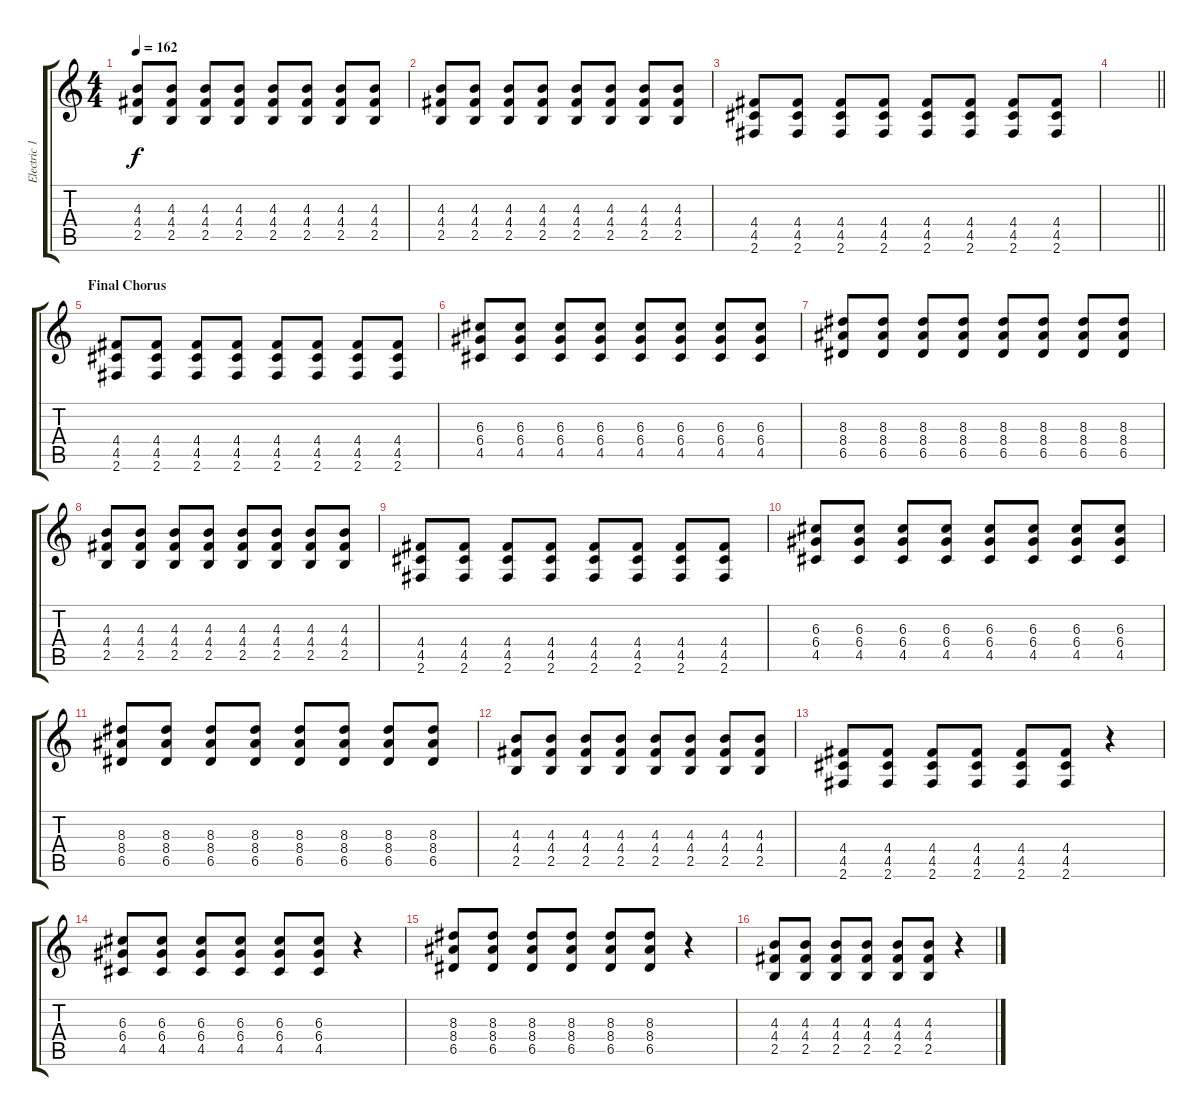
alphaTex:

\track ("Electric 1" "Electric 1") {instrument overdrivenguitar}
\staff {score tabs}
\tuning (E4 B3 G3 D3 A2 E2) {hide}
\ts (4 4)
\tempo 162
\clef g2
\ks c
(4.3 4.4 2.5).8{dy f} (4.3 4.4 2.5).8 (4.3 4.4 2.5).8 (4.3 4.4 2.5).8 (4.3 4.4 2.5).8 (4.3 4.4 2.5).8 (4.3 4.4 2.5).8 (4.3 4.4 2.5).8 |
(4.3 4.4 2.5).8 (4.3 4.4 2.5).8 (4.3 4.4 2.5).8 (4.3 4.4 2.5).8 (4.3 4.4 2.5).8 (4.3 4.4 2.5).8 (4.3 4.4 2.5).8 (4.3 4.4 2.5).8 |
(4.4 4.5 2.6).8 (4.4 4.5 2.6).8 (4.4 4.5 2.6).8 (4.4 4.5 2.6).8 (4.4 4.5 2.6).8 (4.4 4.5 2.6).8 (4.4 4.5 2.6).8 (4.4 4.5 2.6).8 |
\barLineRight lightlight
|
\section ("" "Final Chorus")
(4.4 4.5 2.6).8 (4.4 4.5 2.6).8 (4.4 4.5 2.6).8 (4.4 4.5 2.6).8 (4.4 4.5 2.6).8 (4.4 4.5 2.6).8 (4.4 4.5 2.6).8 (4.4 4.5 2.6).8 |
(6.3 6.4 4.5).8 (6.3 6.4 4.5).8 (6.3 6.4 4.5).8 (6.3 6.4 4.5).8 (6.3 6.4 4.5).8 (6.3 6.4 4.5).8 (6.3 6.4 4.5).8 (6.3 6.4 4.5).8 |
(8.3 8.4 6.5).8 (8.3 8.4 6.5).8 (8.3 8.4 6.5).8 (8.3 8.4 6.5).8 (8.3 8.4 6.5).8 (8.3 8.4 6.5).8 (8.3 8.4 6.5).8 (8.3 8.4 6.5).8 |
(4.3 4.4 2.5).8 (4.3 4.4 2.5).8 (4.3 4.4 2.5).8 (4.3 4.4 2.5).8 (4.3 4.4 2.5).8 (4.3 4.4 2.5).8 (4.3 4.4 2.5).8 (4.3 4.4 2.5).8 |
(4.4 4.5 2.6).8 (4.4 4.5 2.6).8 (4.4 4.5 2.6).8 (4.4 4.5 2.6).8 (4.4 4.5 2.6).8 (4.4 4.5 2.6).8 (4.4 4.5 2.6).8 (4.4 4.5 2.6).8 |
(6.3 6.4 4.5).8 (6.3 6.4 4.5).8 (6.3 6.4 4.5).8 (6.3 6.4 4.5).8 (6.3 6.4 4.5).8 (6.3 6.4 4.5).8 (6.3 6.4 4.5).8 (6.3 6.4 4.5).8 |
(8.3 8.4 6.5).8 (8.3 8.4 6.5).8 (8.3 8.4 6.5).8 (8.3 8.4 6.5).8 (8.3 8.4 6.5).8 (8.3 8.4 6.5).8 (8.3 8.4 6.5).8 (8.3 8.4 6.5).8 |
(4.3 4.4 2.5).8 (4.3 4.4 2.5).8 (4.3 4.4 2.5).8 (4.3 4.4 2.5).8 (4.3 4.4 2.5).8 (4.3 4.4 2.5).8 (4.3 4.4 2.5).8 (4.3 4.4 2.5).8 |
(4.4 4.5 2.6).8 (4.4 4.5 2.6).8 (4.4 4.5 2.6).8 (4.4 4.5 2.6).8 (4.4 4.5 2.6).8 (4.4 4.5 2.6).8 r.4 |
(6.3 6.4 4.5).8 (6.3 6.4 4.5).8 (6.3 6.4 4.5).8 (6.3 6.4 4.5).8 (6.3 6.4 4.5).8 (6.3 6.4 4.5).8 r.4 |
(8.3 8.4 6.5).8 (8.3 8.4 6.5).8 (8.3 8.4 6.5).8 (8.3 8.4 6.5).8 (8.3 8.4 6.5).8 (8.3 8.4 6.5).8 r.4 |
(4.3 4.4 2.5).8 (4.3 4.4 2.5).8 (4.3 4.4 2.5).8 (4.3 4.4 2.5).8 (4.3 4.4 2.5).8 (4.3 4.4 2.5).8 r.4
